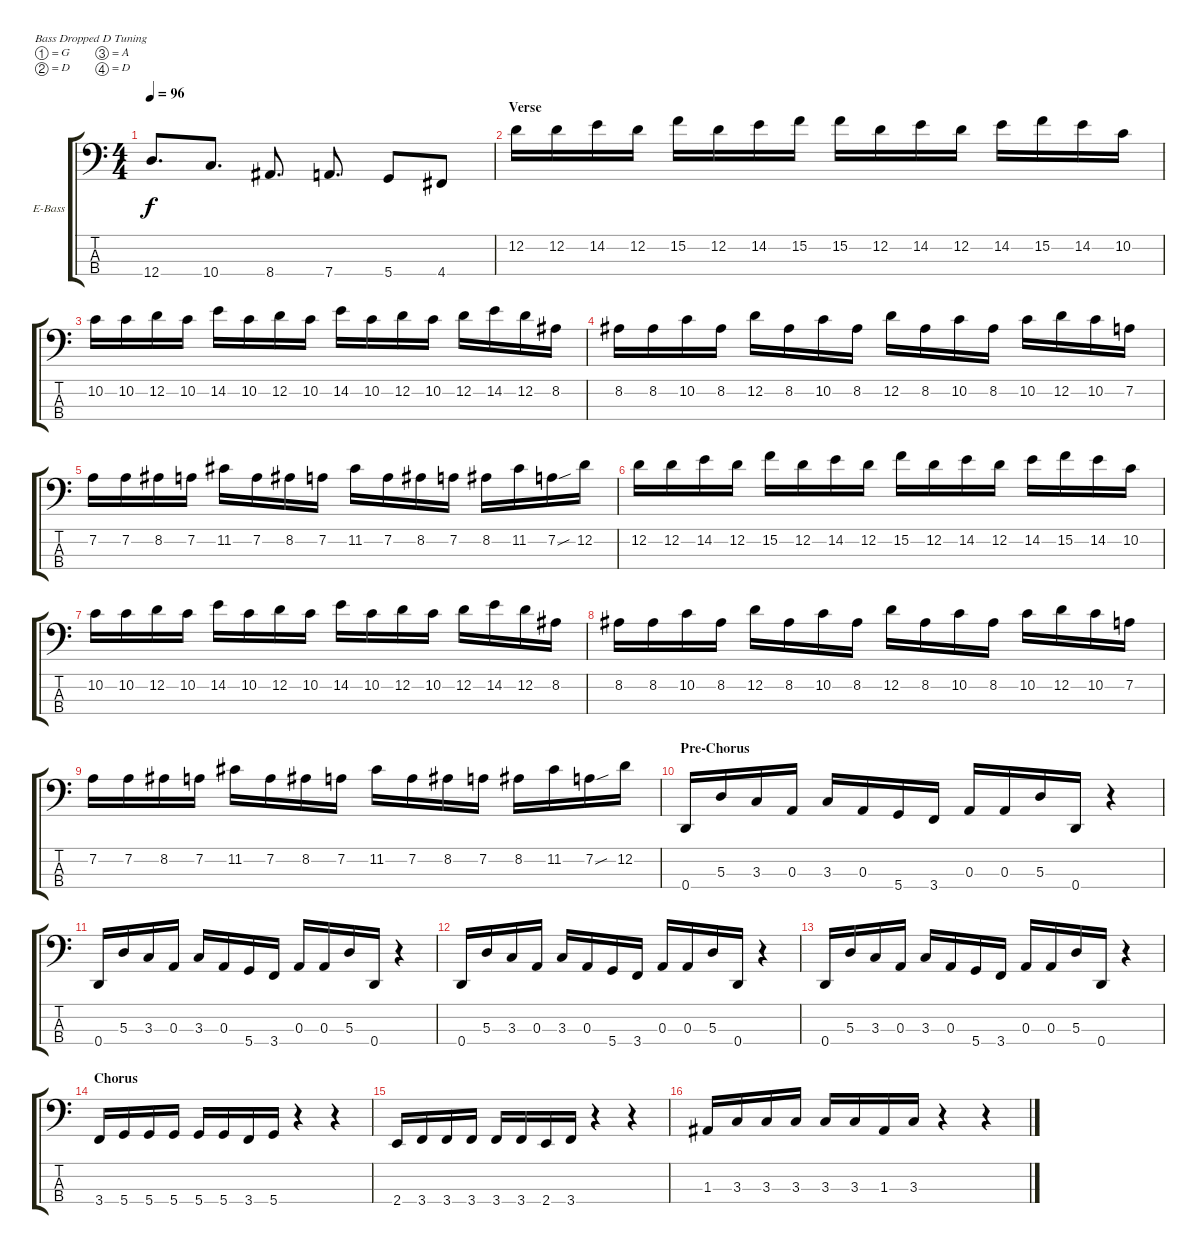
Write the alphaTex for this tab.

\defaultSystemsLayout 4
\bracketExtendMode groupsimilarinstruments
\firstSystemTrackNameOrientation horizontal
\otherSystemsTrackNameOrientation horizontal
\track ("Wolstenholme Bass" "E-Bass") {instrument electricbassfinger}
\staff {score tabs}
\tuning (G2 D2 A1 D1)
\ts (4 4)
\tempo 96
\clef f4
\ks c
12.4.8{d dy f} 10.4.8{d} 8.4.8{d} 7.4.8{d} 5.4.8 4.4.8 |
\section ("" "Verse")
12.2.16 12.2.16 14.2.16 12.2.16 15.2.16 12.2.16 14.2.16 15.2.16 15.2.16 12.2.16 14.2.16 12.2.16 14.2.16 15.2.16 14.2.16 10.2.16 |
10.2.16 10.2.16 12.2.16 10.2.16 14.2.16 10.2.16 12.2.16 10.2.16 14.2.16 10.2.16 12.2.16 10.2.16 12.2.16 14.2.16 12.2.16 8.2.16 |
8.2.16 8.2.16 10.2.16 8.2.16 12.2.16 8.2.16 10.2.16 8.2.16 12.2.16 8.2.16 10.2.16 8.2.16 10.2.16 12.2.16 10.2.16 7.2.16 |
7.2.16 7.2.16 8.2.16 7.2.16 11.2.16 7.2.16 8.2.16 7.2.16 11.2.16 7.2.16 8.2.16 7.2.16 8.2.16 11.2.16 7.2{sou}.16 12.2.16 |
12.2.16 12.2.16 14.2.16 12.2.16 15.2.16 12.2.16 14.2.16 12.2.16 15.2.16 12.2.16 14.2.16 12.2.16 14.2.16 15.2.16 14.2.16 10.2.16 |
10.2.16 10.2.16 12.2.16 10.2.16 14.2.16 10.2.16 12.2.16 10.2.16 14.2.16 10.2.16 12.2.16 10.2.16 12.2.16 14.2.16 12.2.16 8.2.16 |
8.2.16 8.2.16 10.2.16 8.2.16 12.2.16 8.2.16 10.2.16 8.2.16 12.2.16 8.2.16 10.2.16 8.2.16 10.2.16 12.2.16 10.2.16 7.2.16 |
7.2.16 7.2.16 8.2.16 7.2.16 11.2.16 7.2.16 8.2.16 7.2.16 11.2.16 7.2.16 8.2.16 7.2.16 8.2.16 11.2.16 7.2{sou}.16 12.2.16 |
\section ("" "Pre-Chorus")
0.4.16 5.3.16 3.3.16 0.3.16 3.3.16 0.3.16 5.4.16 3.4.16 0.3.16 0.3.16 5.3.16 0.4.16 r.4 |
0.4.16 5.3.16 3.3.16 0.3.16 3.3.16 0.3.16 5.4.16 3.4.16 0.3.16 0.3.16 5.3.16 0.4.16 r.4 |
0.4.16 5.3.16 3.3.16 0.3.16 3.3.16 0.3.16 5.4.16 3.4.16 0.3.16 0.3.16 5.3.16 0.4.16 r.4 |
0.4.16 5.3.16 3.3.16 0.3.16 3.3.16 0.3.16 5.4.16 3.4.16 0.3.16 0.3.16 5.3.16 0.4.16 r.4 |
\section ("" "Chorus")
3.4.16 5.4.16 5.4.16 5.4.16 5.4.16 5.4.16 3.4.16 5.4.16 r.4 r.4 |
2.4.16 3.4.16 3.4.16 3.4.16 3.4.16 3.4.16 2.4.16 3.4.16 r.4 r.4 |
1.3.16 3.3.16 3.3.16 3.3.16 3.3.16 3.3.16 1.3.16 3.3.16 r.4 r.4
